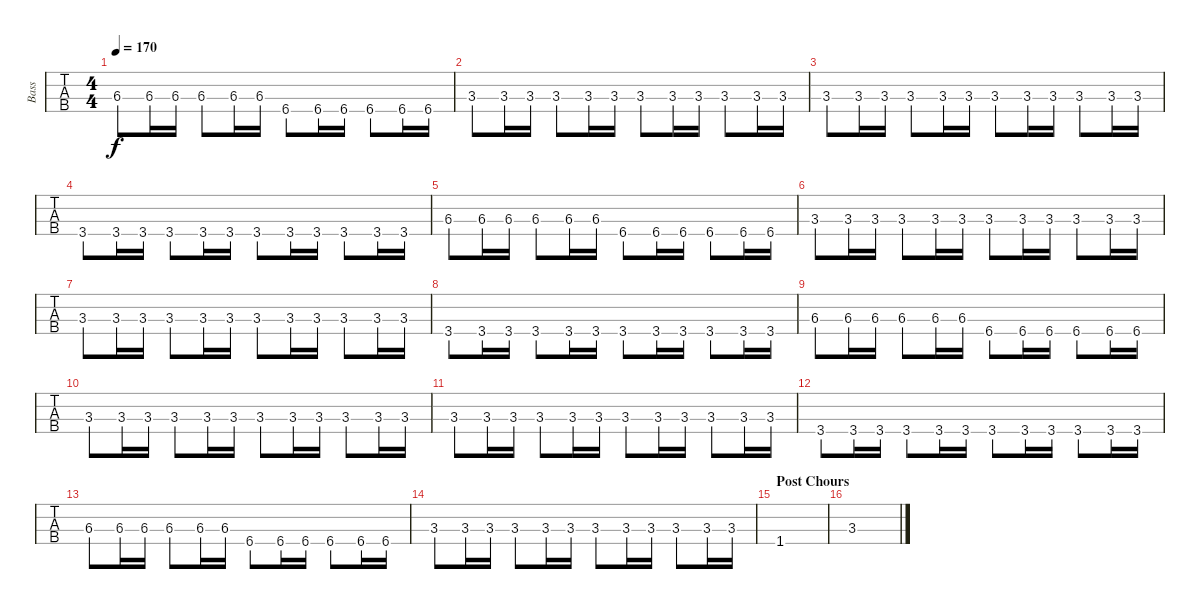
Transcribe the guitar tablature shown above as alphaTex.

\track ("Bass" "Bass") {instrument electricbassfinger}
\staff {tabs}
\tuning (G2 D2 A1 E1) {hide}
\ts (4 4)
\tempo 170
\clef f4
\ks c
6.3.8{dy f} 6.3.16 6.3.16 6.3.8 6.3.16 6.3.16 6.4.8 6.4.16 6.4.16 6.4.8 6.4.16 6.4.16 |
3.3.8 3.3.16 3.3.16 3.3.8 3.3.16 3.3.16 3.3.8 3.3.16 3.3.16 3.3.8 3.3.16 3.3.16 |
3.3.8 3.3.16 3.3.16 3.3.8 3.3.16 3.3.16 3.3.8 3.3.16 3.3.16 3.3.8 3.3.16 3.3.16 |
3.4.8 3.4.16 3.4.16 3.4.8 3.4.16 3.4.16 3.4.8 3.4.16 3.4.16 3.4.8 3.4.16 3.4.16 |
6.3.8 6.3.16 6.3.16 6.3.8 6.3.16 6.3.16 6.4.8 6.4.16 6.4.16 6.4.8 6.4.16 6.4.16 |
3.3.8 3.3.16 3.3.16 3.3.8 3.3.16 3.3.16 3.3.8 3.3.16 3.3.16 3.3.8 3.3.16 3.3.16 |
3.3.8 3.3.16 3.3.16 3.3.8 3.3.16 3.3.16 3.3.8 3.3.16 3.3.16 3.3.8 3.3.16 3.3.16 |
3.4.8 3.4.16 3.4.16 3.4.8 3.4.16 3.4.16 3.4.8 3.4.16 3.4.16 3.4.8 3.4.16 3.4.16 |
6.3.8 6.3.16 6.3.16 6.3.8 6.3.16 6.3.16 6.4.8 6.4.16 6.4.16 6.4.8 6.4.16 6.4.16 |
3.3.8 3.3.16 3.3.16 3.3.8 3.3.16 3.3.16 3.3.8 3.3.16 3.3.16 3.3.8 3.3.16 3.3.16 |
3.3.8 3.3.16 3.3.16 3.3.8 3.3.16 3.3.16 3.3.8 3.3.16 3.3.16 3.3.8 3.3.16 3.3.16 |
3.4.8 3.4.16 3.4.16 3.4.8 3.4.16 3.4.16 3.4.8 3.4.16 3.4.16 3.4.8 3.4.16 3.4.16 |
6.3.8 6.3.16 6.3.16 6.3.8 6.3.16 6.3.16 6.4.8 6.4.16 6.4.16 6.4.8 6.4.16 6.4.16 |
3.3.8 3.3.16 3.3.16 3.3.8 3.3.16 3.3.16 3.3.8 3.3.16 3.3.16 3.3.8 3.3.16 3.3.16 |
\section ("" "Post Chours")
1.4.1 |
3.3.1
